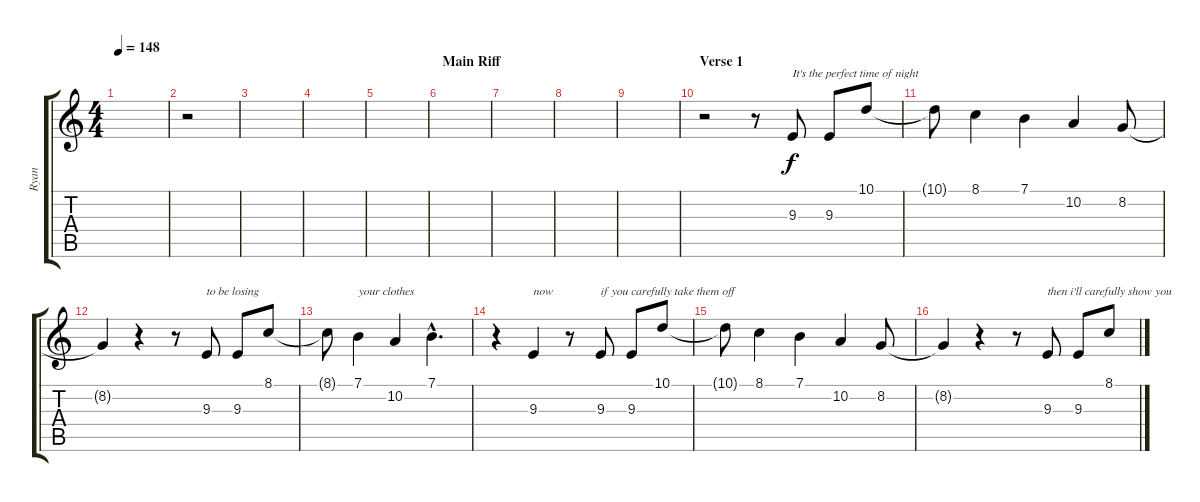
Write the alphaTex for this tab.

\track ("Ryan" "Ryan") {instrument lead2sawtooth}
\staff {score tabs}
\tuning (E4 B3 G3 D3 A2 E2) {hide}
\ts (4 4)
\tempo 148
\clef g2
\ks c
|
r.2 |
|
|
|
\section ("" "Main Riff")
|
|
|
|
\section ("" "Verse 1")
r.2 r.8 9.3.8{txt "It's the perfect time of night"} 9.3.8 10.1.8 |
10.1{t}.8 8.1.4 7.1.4 10.2.4 8.2.8 |
8.2{t}.4 r.4 r.8 9.3.8{txt "to be losing"} 9.3.8 8.1.8 |
8.1{t}.8 7.1.4{txt "your clothes "} 10.2.4 7.1{hac}.4{d} |
r.4 9.3.4{txt "now"} r.8 9.3.8{txt "if you carefully take them off"} 9.3.8 10.1.8 |
10.1{t}.8 8.1.4 7.1.4 10.2.4 8.2.8 |
8.2{t}.4 r.4 r.8 9.3.8{txt "then i'll carefully show you "} 9.3.8 8.1.8
